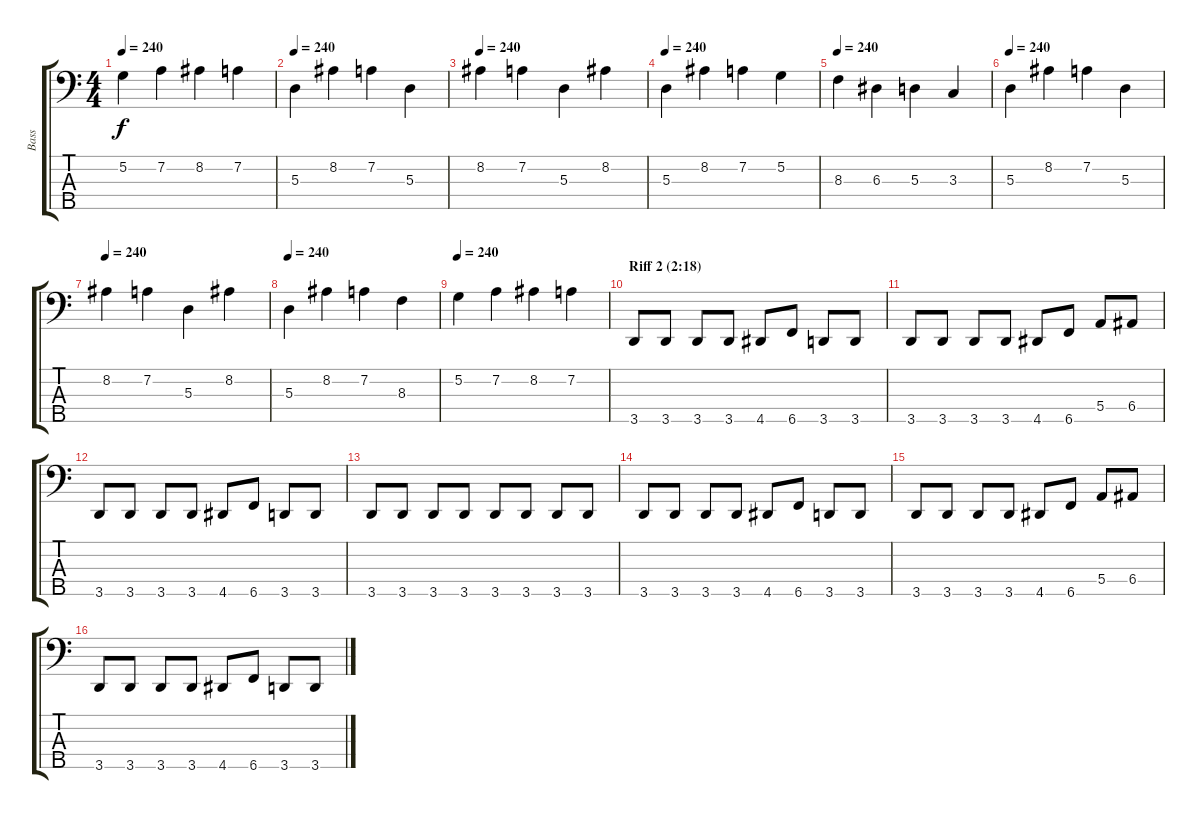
\track ("Bass" "Bass") {instrument electricbassfinger}
\staff {score tabs}
\tuning (G2 D2 A1 E1 B0) {hide}
\ts (4 4)
\tempo 240
\clef f4
\ks c
5.2.4{dy f} 7.2.4 8.2.4 7.2.4 |
\tempo 240
5.3.4 8.2.4 7.2.4 5.3.4 |
\tempo 240
8.2.4 7.2.4 5.3.4 8.2.4 |
\tempo 240
5.3.4 8.2.4 7.2.4 5.2.4 |
\tempo 240
8.3.4 6.3.4 5.3.4 3.3.4 |
\tempo 240
5.3.4 8.2.4 7.2.4 5.3.4 |
\tempo 240
8.2.4 7.2.4 5.3.4 8.2.4 |
\tempo 240
5.3.4 8.2.4 7.2.4 8.3.4 |
\tempo 240
5.2.4 7.2.4 8.2.4 7.2.4 |
\section ("" "Riff 2 (2:18)")
3.5.8 3.5.8 3.5.8 3.5.8 4.5.8 6.5.8 3.5.8 3.5.8 |
3.5.8 3.5.8 3.5.8 3.5.8 4.5.8 6.5.8 5.4.8 6.4.8 |
3.5.8 3.5.8 3.5.8 3.5.8 4.5.8 6.5.8 3.5.8 3.5.8 |
3.5.8 3.5.8 3.5.8 3.5.8 3.5.8 3.5.8 3.5.8 3.5.8 |
3.5.8 3.5.8 3.5.8 3.5.8 4.5.8 6.5.8 3.5.8 3.5.8 |
3.5.8 3.5.8 3.5.8 3.5.8 4.5.8 6.5.8 5.4.8 6.4.8 |
3.5.8 3.5.8 3.5.8 3.5.8 4.5.8 6.5.8 3.5.8 3.5.8
